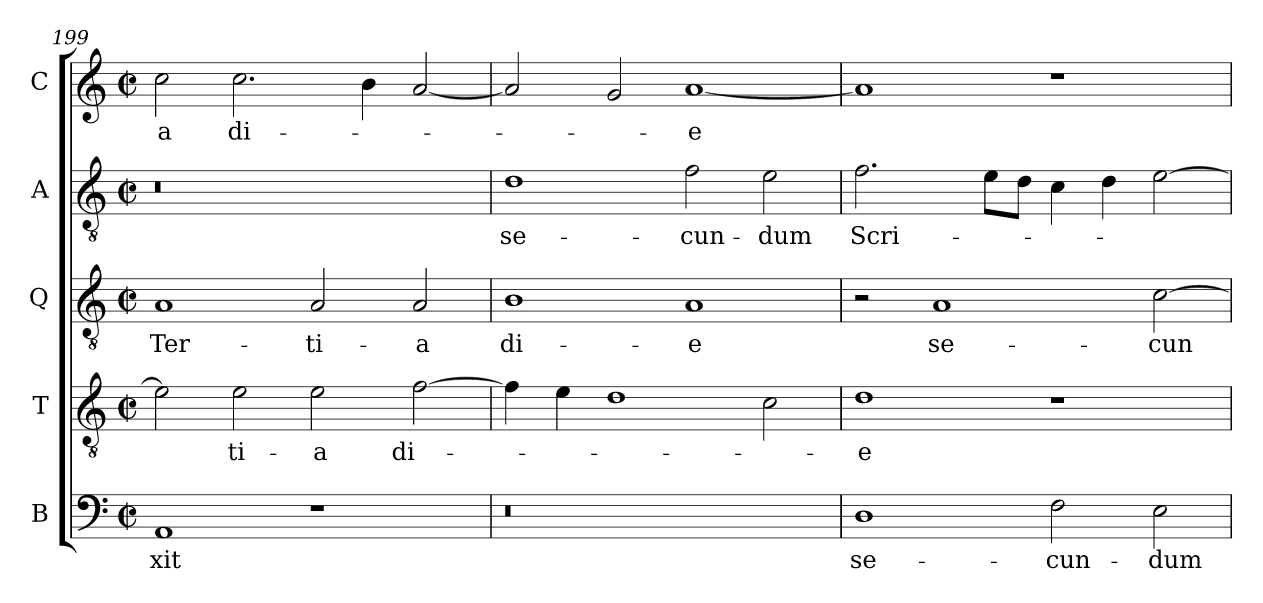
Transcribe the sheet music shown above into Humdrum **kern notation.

**kern	**text	**kern	**text	**kern	**text	**kern	**text	**kern	**text
*part5	*part5	*part4	*part4	*part3	*part3	*part2	*part2	*part1	*part1
*staff5	*staff5	*staff4	*staff4	*staff3	*staff3	*staff2	*staff2	*staff1	*staff1
*I"B	*	*I"T	*	*I"Q	*	*I"A	*	*I"C	*
*I'B	*	*I'T	*	*I'Q	*	*I'A	*	*I'C	*
*clefF4	*	*clefGv2	*	*clefGv2	*	*clefGv2	*	*clefG2	*
*M2/2	*	*M2/2	*	*M2/2	*	*M2/2	*	*M2/2	*
*met(c|)	*	*met(c|)	*	*met(c|)	*	*met(c|)	*	*met(c|)	*
=199	=199	=199	=199	=199	=199	=199	=199	=199	=199
!	!LO:LY:b:cj	!	!	!	!LO:LY:b:cj	!	!	!	!LO:LY:b:cj
1AA	-xit	2e\]	.	1A	Ter-	0r	.	2cc\	-a
!	!	!	!LO:LY:b:cj	!	!	!	!	!	!LO:LY:b:cj
.	.	2e\	-ti-	.	.	.	.	2.cc\	di-
!	!	!	!LO:LY:b:cj	!	!LO:LY:b:cj	!	!	!	!
1r	.	2e\	-a	2A/	-ti-	.	.	.	.
.	.	.	.	.	.	.	.	4b\	.
!	!	!	!LO:LY:b:cj	!	!LO:LY:b:cj	!	!	!	!
.	.	[>2f\	di-	2A/	-a	.	.	[<2a/	.
=200	=200	=200	=200	=200	=200	=200	=200	=200	=200
!	!	!	!	!	!LO:LY:b:cj	!	!LO:LY:b:cj	!	!
0r	.	4f\]	.	1B	di-	1d	se-	2a/]	.
.	.	4e\	.	.	.	.	.	.	.
.	.	1d	.	.	.	.	.	2g/	.
!	!	!	!	!	!LO:LY:b:rj	!	!LO:LY:b	!	!LO:LY:b:rj
.	.	.	.	1A	-e	2f\	-cun-	[<1a	-e
!	!	!	!	!	!	!	!LO:LY:b:rj	!	!
.	.	2c\	.	.	.	2e\	-dum	.	.
=201	=201	=201	=201	=201	=201	=201	=201	=201	=201
!	!LO:LY:b:cj	!	!LO:LY:b:rj	!	!	!	!LO:LY:b:cj	!	!
1D	se-	1d	-e	2r	.	2.f\	Scri-	1a]	.
!	!	!	!	!	!LO:LY:b:cj	!	!	!	!
.	.	.	.	1A	se-	.	.	.	.
.	.	.	.	.	.	8e\L	.	.	.
.	.	.	.	.	.	8d\J	.	.	.
!	!LO:LY:b:cj	!	!	!	!	!	!	!	!
2F\	-cun-	1r	.	.	.	4c\	.	1r	.
.	.	.	.	.	.	4d\	.	.	.
!	!LO:LY:b:cj	!	!	!	!LO:LY:b:cj	!	!	!	!
2E\	-dum	.	.	[>2c\	-cun-	[>2e\	.	.	.
=	=	=	=	=	=	=	=	=	=
*-	*-	*-	*-	*-	*-	*-	*-	*-	*-
